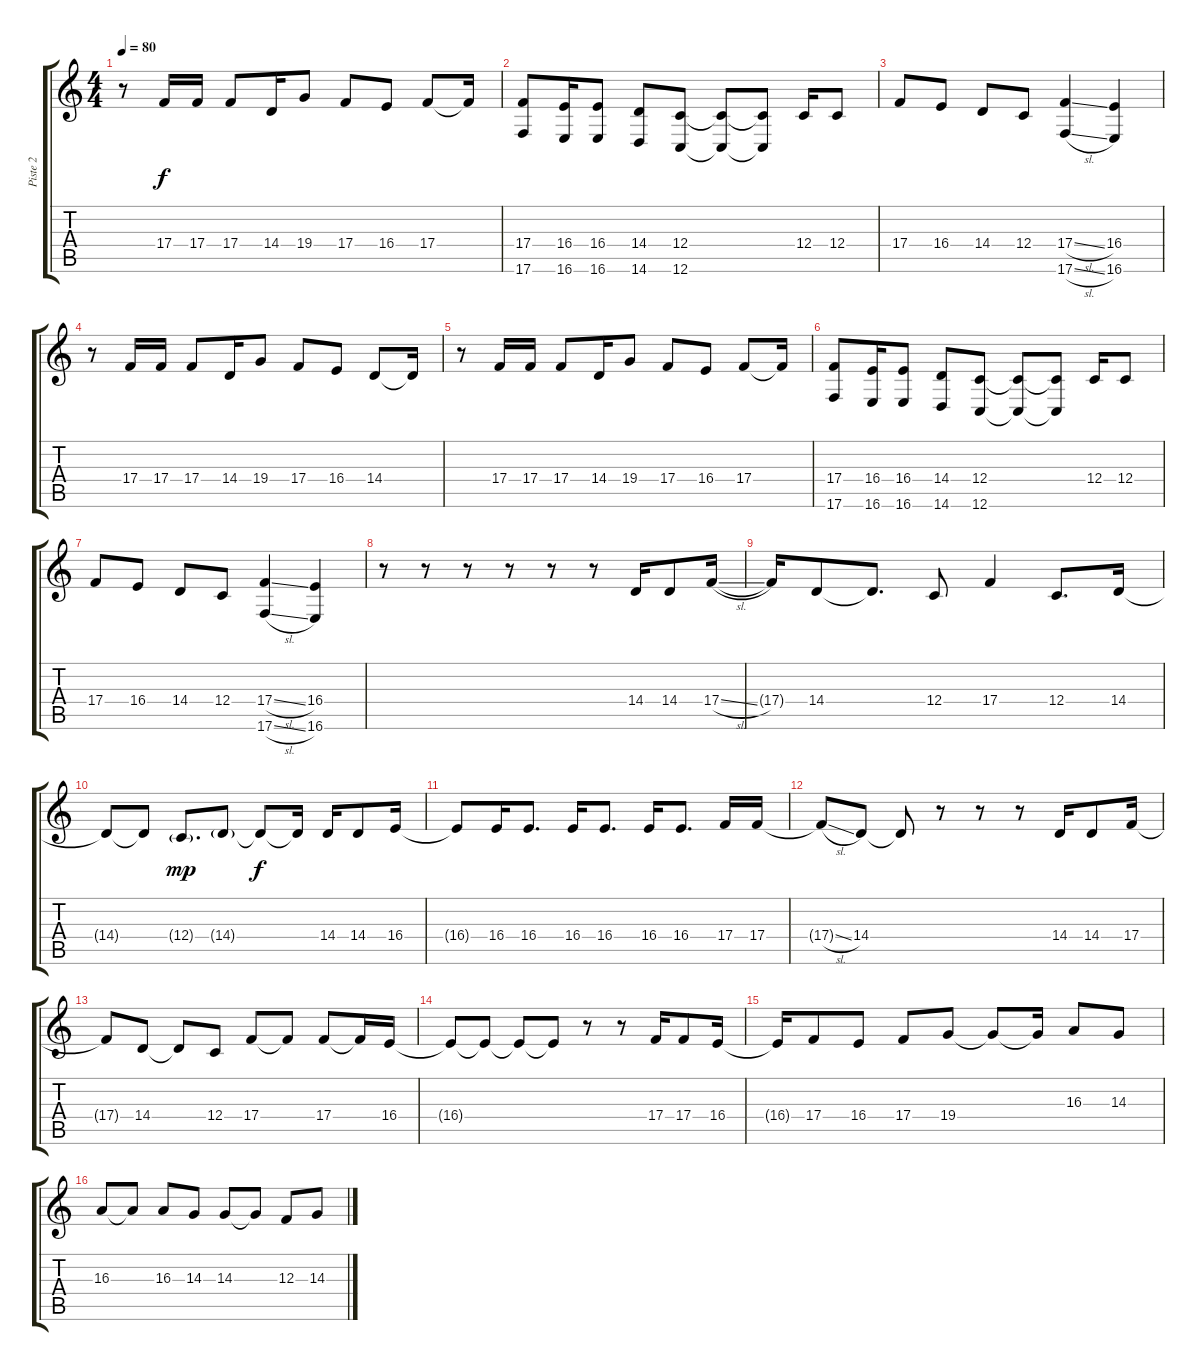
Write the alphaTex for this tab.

\track ("Piste 2" "Piste 2") {instrument flute}
\staff {score tabs}
\tuning (D4 A3 F3 C3 G2 C2) {hide}
\ts (4 4)
\tempo 80
\clef g2
\ks c
r.8{dy f} 17.4.16 17.4.16 17.4.8 14.4.16 19.4.8 17.4.8 16.4.8 17.4.8 17.4{t}.16 |
(17.4 17.6).8 (16.4 16.6).16 (16.4 16.6).8 (14.4 14.6).8 (12.4 12.6).8 (12.4{t} 12.6{t}).8 (12.4{t} 12.6{t}).8 12.4.16 12.4.8 |
17.4.8 16.4.8 14.4.8 12.4.8 (17.4{sl} 17.6{sl}).4 (16.4 16.6).4 |
r.8 17.4.16 17.4.16 17.4.8 14.4.16 19.4.8 17.4.8 16.4.8 14.4.8 14.4{t}.16 |
r.8 17.4.16 17.4.16 17.4.8 14.4.16 19.4.8 17.4.8 16.4.8 17.4.8 17.4{t}.16 |
(17.4 17.6).8 (16.4 16.6).16 (16.4 16.6).8 (14.4 14.6).8 (12.4 12.6).8 (12.4{t} 12.6{t}).8 (12.4{t} 12.6{t}).8 12.4.16 12.4.8 |
17.4.8 16.4.8 14.4.8 12.4.8 (17.4{sl} 17.6{sl}).4 (16.4 16.6).4 |
r.8 r.8 r.8 r.8 r.8 r.8 14.4.16 14.4.8 17.4{sl}.16 |
17.4{t}.16 14.4.8 14.4{t}.8{d} 12.4.8 17.4.4 12.4.8{d} 14.4.16 |
14.4{t}.8 14.4{t}.8 12.4{g}.8{d dy mp} 14.4{g}.8 14.4{t}.8{dy f} 14.4{t}.16 14.4.16 14.4.8 16.4.16 |
16.4{t}.8 16.4.16 16.4.8{d} 16.4.16 16.4.8{d} 16.4.16 16.4.8{d} 17.4.16 17.4.16 |
17.4{sl t}.8 14.4.8 14.4{t}.8 r.8 r.8 r.8 14.4.16 14.4.8 17.4.16 |
17.4{t}.8 14.4.8 14.4{t}.8 12.4.8 17.4.8 17.4{t}.8 17.4.8 17.4{t}.16 16.4.16 |
16.4{t}.8 16.4{t}.8 16.4{t}.8 16.4{t}.8 r.8 r.8 17.4.16 17.4.8 16.4.16 |
16.4{t}.16 17.4.8 16.4.8 17.4.8 19.4.8 19.4{t}.8 19.4{t}.16 16.3.8 14.3.8 |
16.3.8 16.3{t}.8 16.3.8 14.3.8 14.3.8 14.3{t}.8 12.3.8 14.3.8
